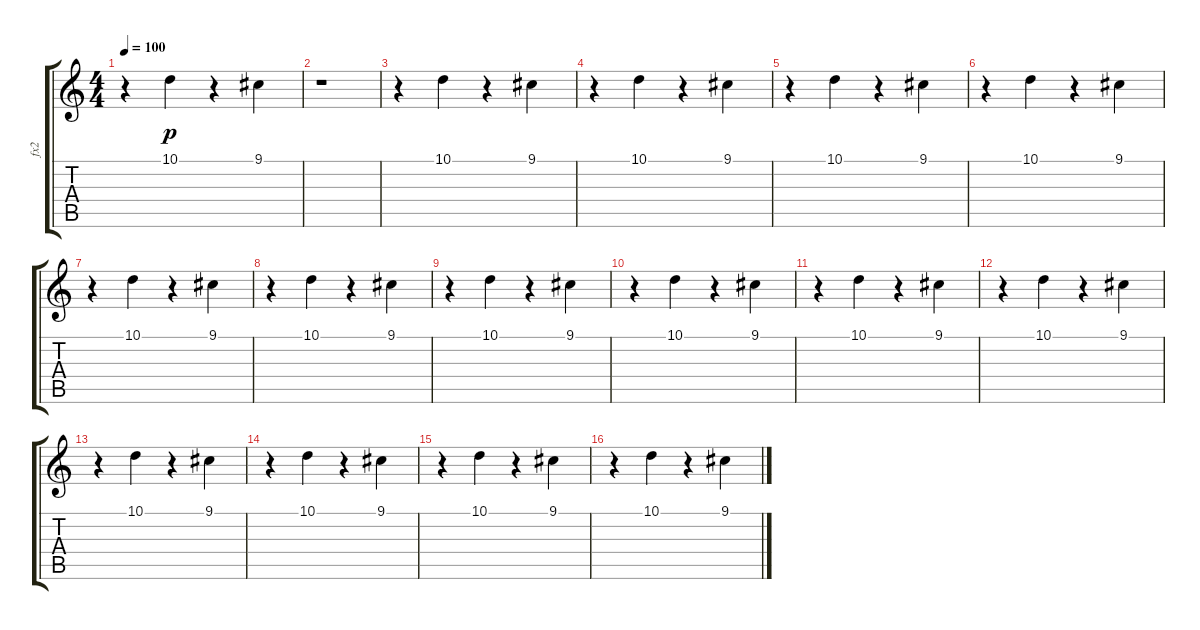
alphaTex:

\track ("fx2" "fx2") {instrument recorder}
\staff {score tabs}
\tuning (E4 B3 G3 D3 A2 E2) {hide}
\ts (4 4)
\tempo 100
\clef g2
\ks c
r.4{dy p} 10.1.4 r.4 9.1.4 |
r.1 |
r.4 10.1.4 r.4 9.1.4 |
r.4 10.1.4 r.4 9.1.4 |
r.4 10.1.4 r.4 9.1.4 |
r.4 10.1.4 r.4 9.1.4 |
r.4 10.1.4 r.4 9.1.4 |
r.4 10.1.4 r.4 9.1.4 |
r.4 10.1.4 r.4 9.1.4 |
r.4 10.1.4 r.4 9.1.4 |
r.4 10.1.4 r.4 9.1.4 |
r.4 10.1.4 r.4 9.1.4 |
r.4 10.1.4 r.4 9.1.4 |
r.4 10.1.4 r.4 9.1.4 |
r.4 10.1.4 r.4 9.1.4 |
r.4 10.1.4 r.4 9.1.4
